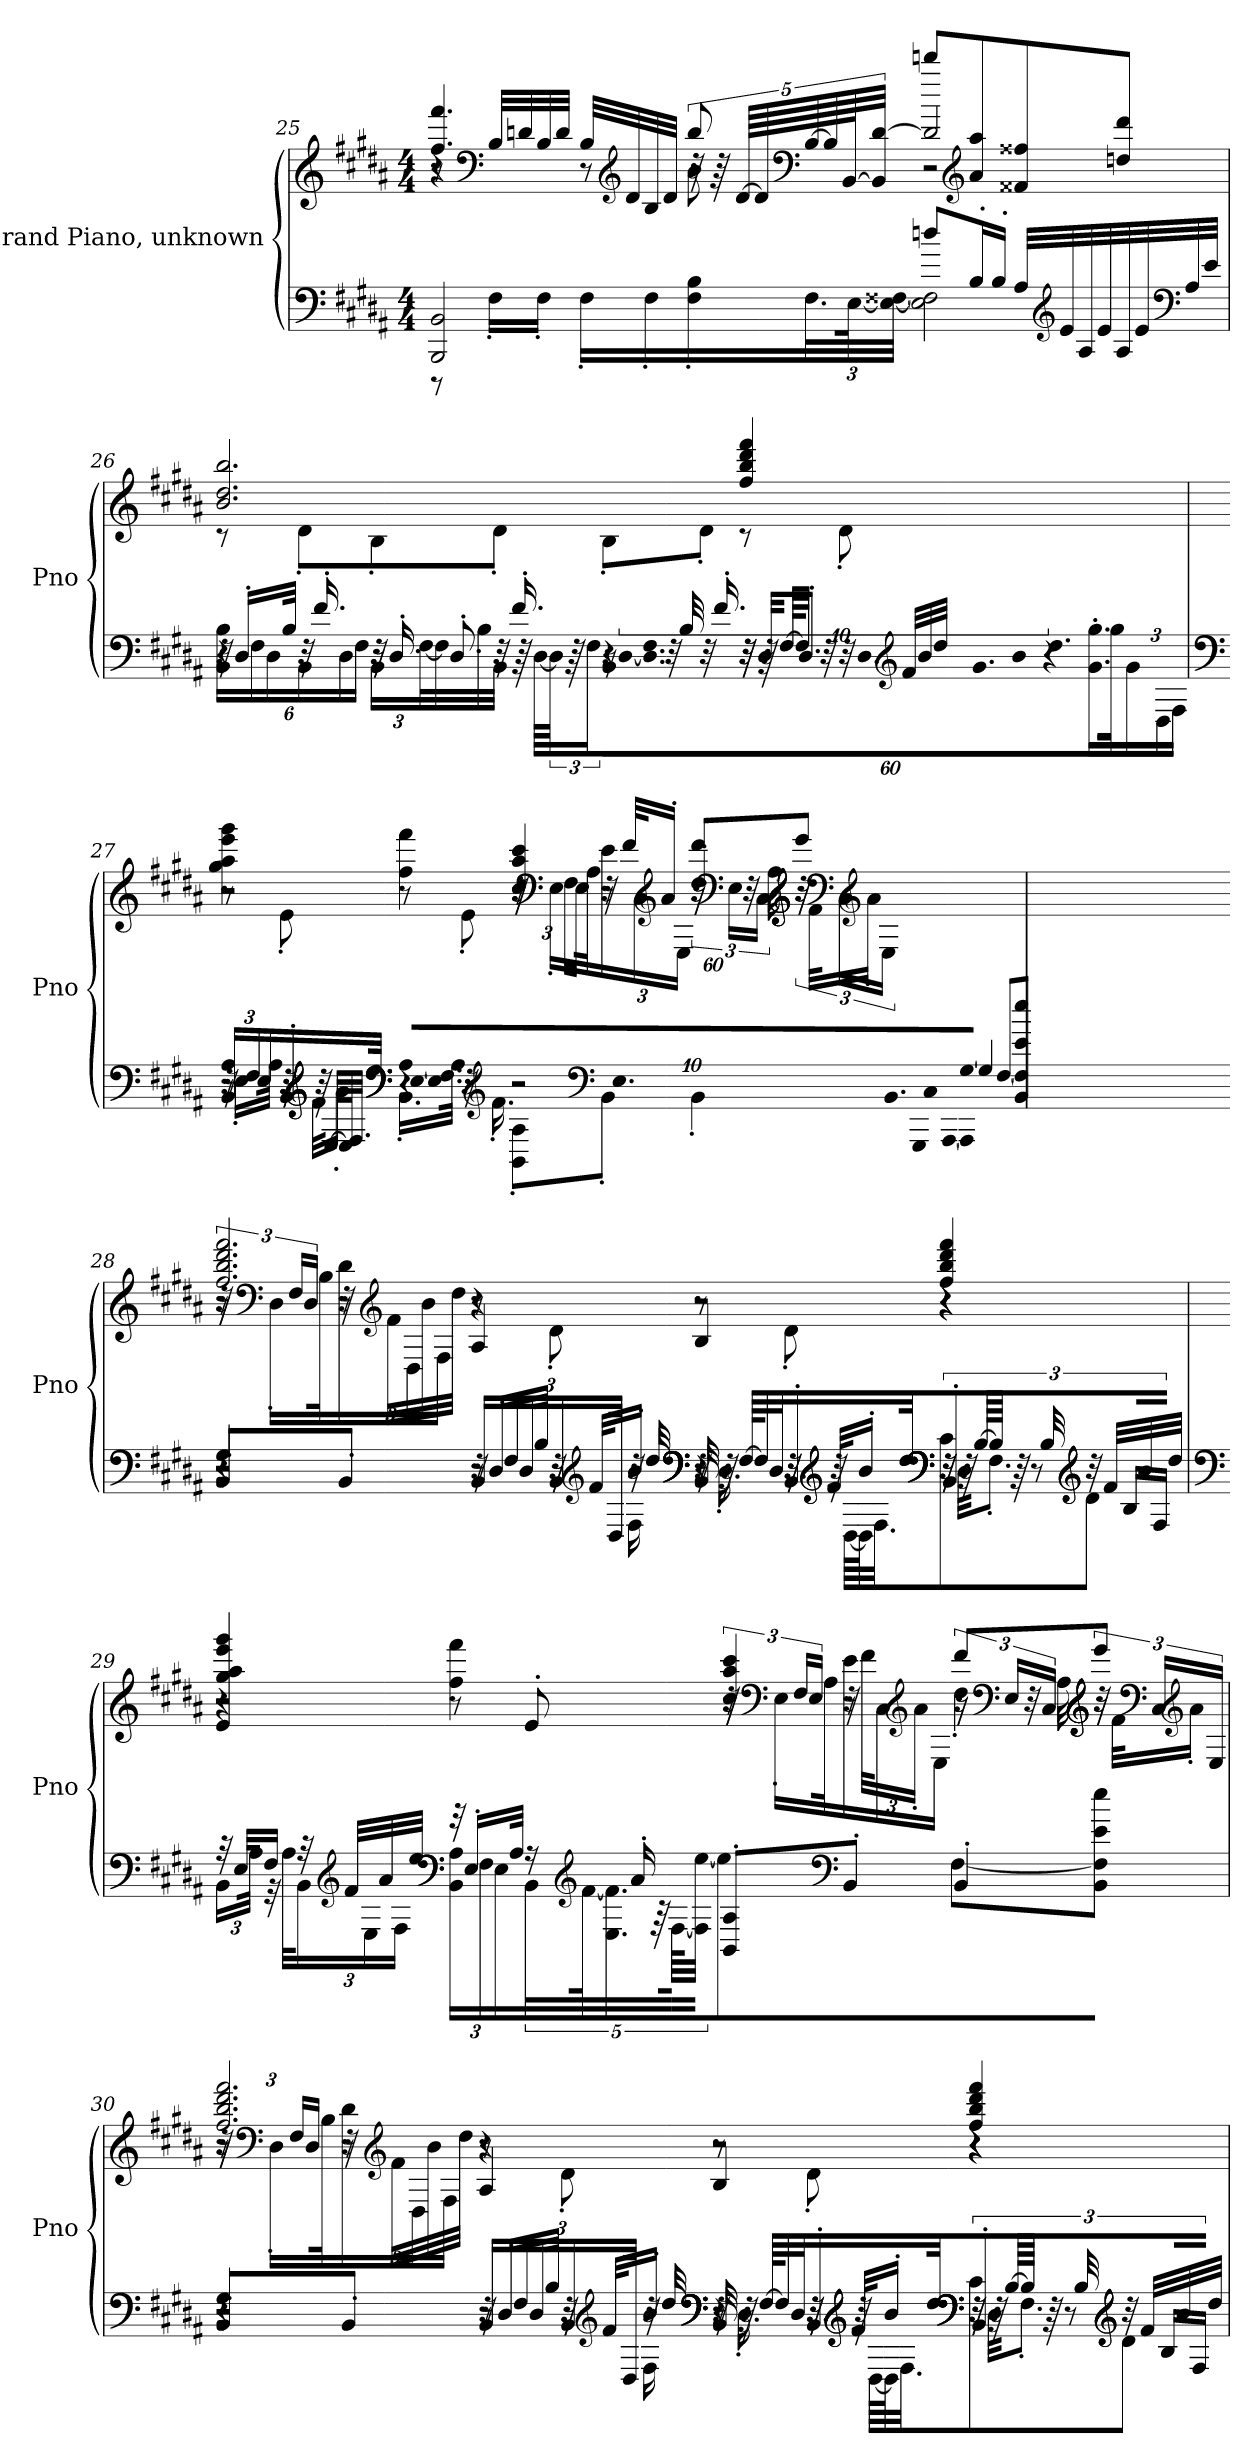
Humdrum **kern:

**kern	**kern
*part1	*part1
*staff2	*staff1
*I"Grand Piano, unknown	*
*I'Pno	*
!!LO:LB:g=z
*clefF4	*clefG2
*k[f#c#g#d#a#]	*k[f#c#g#d#a#]
*M4/4	*M4/4
=25	=25
*^	*^
*	*	*	*^
2BBB/ 2BB/	8r	4.ff#/ 4.fff#/	4r	8r
*	*	*clefF4	*	*
.	16F#'\LL	.	.	32B/LLL
.	.	.	.	32dn/
.	16F#'\JJ	.	.	32B/
.	.	.	.	32d/JJJ
.	16F#'\LL	.	8r	32B/LLL
*	*	*clefG2	*	*
.	.	.	.	32d/
.	16F#'\	.	.	32B/
.	.	.	.	32d/JJJ
.	16F#\' 16B\'	8bb/	8b\	40r
.	.	.	.	80r
.	.	.	.	[80d/LLLL
.	.	.	.	80d/]
*	*	*clefF4	*	*
*	*Xbrackettup	*	*	*
.	48.F#\L	.	.	[80B/
.	.	.	.	80B/]
.	.	.	.	[80BB/J
.	[96E\K	.	.	.
.	.	.	.	40BB/] [40d/JJJ
.	48E\_ [48F##X\JJJ	.	.	.
8ddn/L	2E\] 2F##\]	8dddn/L	2r	2d/]
*	*	*clefG2	*	*
16B'/L	.	8a#/ 8aa#/	.	.
16B'/JJ	.	.	.	.
32A#/LLL	.	8f##X/ 8ff##X/	.	.
*clefG2	*	*	*	*
32e/	.	.	.	.
32A#/	.	.	.	.
32e/	.	.	.	.
32A#/	.	8ddn/ 8ddd/J	.	.
32e/	.	.	.	.
*clefF4	*	*	*	*
32A#/	.	.	.	.
32e/JJJ	.	.	.	.
*	*	*	*v	*v
!!LO:LB:g=z
=26	=26	=26	=26
*	*^	*	*
32r	24BB\ 24B\LL	4r	2.b/ 2.dd#/ 2.bb/	8r
16D#'/LL	.	.	.	.
.	24F#\	.	.	.
.	24D#\	.	.	.
32B/JJk	.	.	.	.
32r	24BB\	.	.	8d#'\L
16.f#'/	.	.	.	.
.	24D#\	.	.	.
.	24F#\JJ	.	.	.
32r	24BB\LL	16r	.	8B'\
16.D#'/	.	.	.	.
.	[48F#\L	.	.	.
.	32F#\]	8.D#'/	.	.
.	32B\	.	.	.
32r	32BB\JJJ	.	.	8d#'\J
16.f#'/	64r	.	.	.
.	[64D#\LLLL	.	.	.
*	*brackettup	*	*	*
.	96D#\JJJJ]	.	.	.
.	96r	.	.	.
.	24F#\	.	.	.
!	!LO:N:vis=32	!	!	!
16r	1920%53BB\LLL	4r	.	8B'\L
!	!LO:N:vis=64	!	!	!
.	[640%9D#\K	.	.	.
.	36.D#\] 36.F#\	.	.	.
32r	.	.	.	.
.	36.D#\	.	.	.
32B/	.	.	.	.
32r	36.BB\	.	.	8d#'\J
16.f#'/	.	.	.	.
!	!LO:N:vis=32	!	!	!
.	1920%53D#\JJJ	.	.	.
!	!LO:N:vis=64	!	!	!
.	640%9r	.	.	.
.	36.F#\	.	.	.
32r	16.BB\' 16.B\'LL	32r	4ff#/ 4bb/ 4ddd#/ 4fff#/	8r
64r	.	32D#/KKL	.	.
[64F#/KLLL	.	.	.	.
32F#/JJJ]	.	8.D#'/J	.	.
32r	32B\K	.	.	.
*	*Xbrackettup	*	*	*
32r	24BB\	.	.	8d#'\
*clefG2	*	*	*	*
32f#/LLL	.	.	.	.
.	24D#\	.	.	.
32b/	.	.	.	.
.	24F#\JJ	.	.	.
32dd#/JJJ	.	.	.	.
*	*	*	*v	*v
!!LO:PB:g=z
=27	=27	=27	=27
*clefF4	*	*	*
*	*	*	*^
*	*	*	*	*^
*	*	*	*	*	*^
24BB/ 24A#/LL	32r	8r	2r	4gg#\ 4aa#\ 4eee\ 4ggg#\	2r	8r
.	16E'\LL	.	.	.	.	.
24F#/	.	.	.	.	.	.
24E/	.	.	.	.	.	.
.	32A#\JJk	.	.	.	.	.
16.BB'/	32r	32r	.	.	.	8e'\
*clefG2	*	*	*	*	*	*
.	32f#\KLL	64r	.	.	.	.
.	.	[64E/LLLL	.	.	.	.
.	16a#'\JJ	64E/J]	.	.	.	.
.	.	32.F#/JJJ	.	.	.	.
32ee/JJk	.	.	.	.	.	.
*clefF4	*	*	*	*	*	*
!LO:N:vis=32	!	!	!	!	!	!
1920%53A#/LLL	16.BB'\LL	4r	.	4ff#\ 4fff#\	.	8r
!LO:N:vis=64	!	!	!	!	!	!
[640%9E/K	.	.	.	.	.	.
36.E/] 36.F#/	.	.	.	.	.	.
36.E/	.	.	.	.	.	.
.	32A#\JJk	.	.	.	.	.
36.BB/	32r	.	.	.	.	8e'\
*clefG2	*	*	*	*	*	*
.	16.f#'\	.	.	.	.	.
!LO:N:vis=64	!	!	!	!	!	!
640%9E/K	.	.	.	.	.	.
!LO:N:vis=32	!	!	!	!	!	!
1920%53a#/	.	.	.	.	.	.
!LO:N:vis=64	!	!	!	!	!	!
[640%9F#/K	.	.	.	.	.	.
!LO:N:vis=32	!	!	!	!	!	!
1920%53F#/] [1920%53ee/JJJ	.	.	.	.	.	.
4ee/]	8BB\' 8A#\'L	2r	4cc#/ 4aa#/ 4ccc#/	32r	8r	24r
*	*	*	*clefF4	*	*	*
.	.	.	.	16E'\LL	.	.
.	.	.	.	.	.	24F#\LL
.	.	.	.	.	.	24E\JJ
.	.	.	.	32A#\K	.	.
*clefF4	*	*	*	*	*	*
*	*	*	*	*Xbrackettup	*	*
.	8BB'\J	.	.	24e\	32r	8r
.	.	.	.	.	32f#/KLL	.
.	.	.	.	24C#\	.	.
*	*	*	*clefG2	*	*	*
.	.	.	.	.	16a#'/JJ	.
.	.	.	.	24E\JJ	.	.
*	*	*	*	*	*	*brackettup
[8F#/L	4BB'\	.	8ddd#/L	16r	4dd#'/	24r
*	*	*	*clefF4	*	*	*
.	.	.	.	.	.	24E\LL
.	.	.	.	32r	.	.
.	.	.	.	.	.	24C#\JJ
.	.	.	.	32A#\	.	.
*	*	*	*clefG2	*	*	*
8BB/ 8F#/] 8e/ 8ee/J	.	.	8eee/J	32r	.	24r
.	.	.	.	32f#\KLL	.	.
*	*	*	*clefF4	*	*	*
.	.	.	.	.	.	24C#\LL
*	*	*	*clefG2	*	*	*
.	.	.	.	16a#'\JJ	.	.
.	.	.	.	.	.	24E\JJ
!!LO:LB:g=z	!!	!!	!!
=28	=28	=28	=28	=28	=28	=28
*	*	*^	*	*	*	*
4G#/	4r	8BB'/L	2r	2.ff#/ 2.bb/ 2.ddd#/ 2.fff#/	8r	24r	32r
*	*	*	*	*clefF4	*	*	*
.	.	.	.	.	.	.	16D#'\LL
.	.	.	.	.	.	24F#/LL	.
.	.	.	.	.	.	24D#/JJ	.
.	.	.	.	.	.	.	32B\K
*	*	*	*	*	*	*	*Xbrackettup
.	.	8BB'/J	.	.	32r	8r	24d#\
*	*	*	*	*clefG2	*	*	*
.	.	.	.	.	32f#\LLL	.	.
.	.	.	.	.	.	.	24D#\
.	.	.	.	.	32b\	.	.
.	.	.	.	.	.	.	24F#\JJ
.	.	.	.	.	32dd#\JJJ	.	.
32r	8r	24BB/LL	.	.	4r	4A#/	8r
16D#'/LL	.	.	.	.	.	.	.
.	.	24F#/	.	.	.	.	.
.	.	24D#/	.	.	.	.	.
32B/JJk	.	.	.	.	.	.	.
32r	16r	24BB/	.	.	.	.	8d#'\
*clefG2	*	*	*	*	*	*	*
32f#/KLL	.	.	.	.	.	.	.
.	.	48D#/JJk	.	.	.	.	.
16b'/JJ	16F#\	32r	.	.	.	.	.
.	.	32dd#/	.	.	.	.	.
*clefF4	*	*	*	*	*	*	*
8r	32r	32BB/	4r	.	2r	4B/	8r
.	16.D#'\	64r	.	.	.	.	.
.	.	[64F#/KLLL	.	.	.	.	.
.	.	32F#/]	.	.	.	.	.
.	.	32D#/J	.	.	.	.	.
32r	32r	16.BB'/	.	.	.	.	8d#'\
*clefG2	*	*	*	*	*	*	*
32f#/KLL	64r	.	.	.	.	.	.
.	[64D#\LLLL	.	.	.	.	.	.
16b'/JJ	64D#\J]	.	.	.	.	.	.
.	32.F#\JJ	.	.	.	.	.	.
.	.	32dd#/JK	.	.	.	.	.
*clefF4	*	*	*	*	*	*	*
*	*	*brackettup	*	*	*	*	*
32r	8c#\	12BB'/J	32r	4r	.	4ff#/ 4bb/ 4ddd#/ 4fff#/	4r
64r	.	.	32D#\KKL	.	.	.	.
[64B/LLLL	.	.	.	.	.	.	.
64B/JJJJ]	.	.	8.F#'\J	.	.	.	.
64r	.	.	.	.	.	.	.
.	.	12r	.	.	.	.	.
32B/	.	.	.	.	.	.	.
*clefG2	*	*	*	*	*	*	*
32r	8d#\J	.	.	.	.	.	.
32f#/LLL	.	.	.	.	.	.	.
.	.	24B/LL	.	.	.	.	.
32b/	.	.	.	.	.	.	.
.	.	24F#/JJ	.	.	.	.	.
32dd#/JJJ	.	.	.	.	.	.	.
*v	*v	*v	*v	*	*	*	*
!!LO:LB:g=z	!!	!!	!!
=29	=29	=29	=29	=29
*clefF4	*	*	*	*
*^	*	*	*	*
*	*Xbrackettup	*	*	*	*
32r	24BB\LL	2r	4r	4e/ 4gg#/ 4aa#/ 4eee/ 4ggg#/	2r
32E/KLL	.	.	.	.	.
.	48A#\JJk	.	.	.	.
16F#/JJ	32r	.	.	.	.
.	32A#\KLL	.	.	.	.
32r	24BB\	.	.	.	.
*clefG2	*	*	*	*	*
32f#/LLL	.	.	.	.	.
.	24E\	.	.	.	.
32a#/	.	.	.	.	.
.	24F#\JJ	.	.	.	.
32ee/JJJ	.	.	.	.	.
*clefF4	*	*	*	*	*
32r	24BB\ 24A#\LL	.	4ff#\ 4fff#\	8r	.
16E'/LL	.	.	.	.	.
.	24F#\	.	.	.	.
.	24E\	.	.	.	.
32A#/JJk	.	.	.	.	.
*	*brackettup	*	*	*	*
16r	40BB\L	.	.	8e'/	.
*clefG2	*	*	*	*	*
.	[80f#\K	.	.	.	.
.	40.E\ 40.f#\]JJJ	.	.	.	.
16a#'/	.	.	.	.	.
.	80r	.	.	.	.
.	[80F#\KLLL	.	.	.	.
.	40F#\] [40ee\JJJ	.	.	.	.
*	*	*	*	*brackettup	*
8BB/' 8A#/'L	4ee\]	4cc#/ 4aa#/ 4ccc#/	8r	24r	32r
*	*	*clefF4	*	*	*
.	.	.	.	.	16E'\LL
.	.	.	.	24F#/LL	.
.	.	.	.	24E/JJ	.
.	.	.	.	.	32A#\K
*clefF4	*	*	*	*	*
*	*	*	*	*	*Xbrackettup
8BB'/J	.	.	32r	8r	24e\
.	.	.	32f#\KLL	.	.
.	.	.	.	.	24C#\
*	*	*clefG2	*	*	*
.	.	.	16a#'\JJ	.	.
.	.	.	.	.	24E\JJ
*	*	*	*	*brackettup	*
4BB'/	[8F#\L	8ddd#/L	4dd#'\	24r	16r
*	*	*clefF4	*	*	*
.	.	.	.	24E/LL	.
.	.	.	.	.	32r
.	.	.	.	24C#/JJ	.
.	.	.	.	.	32A#\
*	*	*clefG2	*	*	*
.	8BB\ 8F#\] 8e\ 8ee\J	8eee/J	.	24r	32r
.	.	.	.	.	32f#\KLL
*	*	*clefF4	*	*	*
.	.	.	.	24C#/LL	.
*	*	*clefG2	*	*	*
.	.	.	.	.	16a#'\JJ
.	.	.	.	24E/JJ	.
!!LO:LB:g=z	!!	!!	!!
=30	=30	=30	=30	=30	=30
*^	*^	*	*	*	*
4G#/	4r	8BB'/L	2r	2.ff#/ 2.bb/ 2.ddd#/ 2.fff#/	8r	24r	32r
*	*	*	*	*clefF4	*	*	*
.	.	.	.	.	.	.	16D#'\LL
.	.	.	.	.	.	24F#/LL	.
.	.	.	.	.	.	24D#/JJ	.
.	.	.	.	.	.	.	32B\K
*	*	*	*	*	*	*	*Xbrackettup
.	.	8BB'/J	.	.	32r	8r	24d#\
*	*	*	*	*clefG2	*	*	*
.	.	.	.	.	32f#\LLL	.	.
.	.	.	.	.	.	.	24D#\
.	.	.	.	.	32b\	.	.
.	.	.	.	.	.	.	24F#\JJ
.	.	.	.	.	32dd#\JJJ	.	.
*	*	*Xbrackettup	*	*	*	*	*
32r	8r	24BB/LL	.	.	4r	4A#/	8r
16D#'/LL	.	.	.	.	.	.	.
.	.	24F#/	.	.	.	.	.
.	.	24D#/	.	.	.	.	.
32B/JJk	.	.	.	.	.	.	.
32r	16r	24BB/	.	.	.	.	8d#'\
*clefG2	*	*	*	*	*	*	*
32f#/KLL	.	.	.	.	.	.	.
.	.	48D#/JJk	.	.	.	.	.
16b'/JJ	16F#\	32r	.	.	.	.	.
.	.	32dd#/	.	.	.	.	.
*clefF4	*	*	*	*	*	*	*
8r	32r	32BB/	4r	.	2r	4B/	8r
.	16.D#'\	64r	.	.	.	.	.
.	.	[64F#/KLLL	.	.	.	.	.
.	.	32F#/]	.	.	.	.	.
.	.	32D#/J	.	.	.	.	.
32r	32r	16.BB'/	.	.	.	.	8d#'\
*clefG2	*	*	*	*	*	*	*
32f#/KLL	64r	.	.	.	.	.	.
.	[64D#\LLLL	.	.	.	.	.	.
16b'/JJ	64D#\J]	.	.	.	.	.	.
.	32.F#\JJ	.	.	.	.	.	.
.	.	32dd#/JK	.	.	.	.	.
*clefF4	*	*	*	*	*	*	*
*	*	*brackettup	*	*	*	*	*
32r	8c#\	12BB'/J	32r	4r	.	4ff#/ 4bb/ 4ddd#/ 4fff#/	4r
64r	.	.	32D#\KKL	.	.	.	.
[64B/LLLL	.	.	.	.	.	.	.
64B/JJJJ]	.	.	8.F#'\J	.	.	.	.
64r	.	.	.	.	.	.	.
.	.	12r	.	.	.	.	.
32B/	.	.	.	.	.	.	.
*clefG2	*	*	*	*	*	*	*
32r	8d#\J	.	.	.	.	.	.
32f#/LLL	.	.	.	.	.	.	.
.	.	24B/LL	.	.	.	.	.
32b/	.	.	.	.	.	.	.
.	.	24F#/JJ	.	.	.	.	.
32dd#/JJJ	.	.	.	.	.	.	.
*v	*v	*v	*v	*	*	*	*
*	*v	*v	*v	*v
=	=
*-	*-
